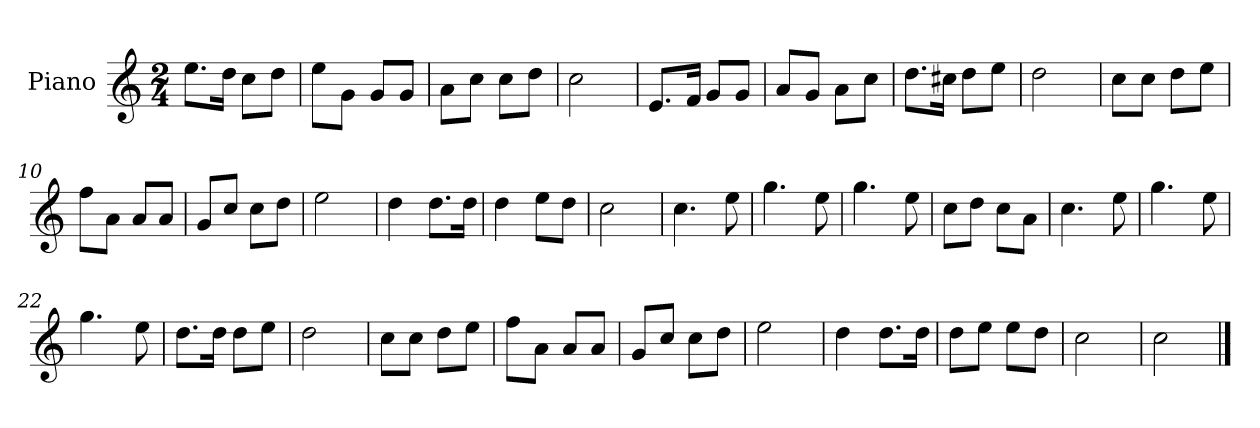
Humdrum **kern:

**kern
*part1
*staff1
*I"Piano
*I'Pno
*clefG2
*k[]
*M2/4
=1
8.ee\L
16dd\Jk
8cc\L
8dd\J
=2
8ee\L
8g\J
8g/L
8g/J
=3
8a\L
8cc\J
8cc\L
8dd\J
=4
2cc\
=5
8.e/L
16f/Jk
8g/L
8g/J
=6
8a/L
8g/J
8a\L
8cc\J
=7
8.dd\L
16cc#X\Jk
8dd\L
8ee\J
=8
2dd\
=9
8cc\L
8cc\J
8dd\L
8ee\J
=10
8ff\L
8a\J
8a/L
8a/J
=11
8g/L
8cc/J
8cc\L
8dd\J
=12
2ee\
=13
4dd\
8.dd\L
16dd\Jk
=14
4dd\
8ee\L
8dd\J
=15
2cc\
=16
4.cc\
8ee\
=17
4.gg\
8ee\
=18
4.gg\
8ee\
=19
8cc\L
8dd\J
8cc\L
8a\J
=20
4.cc\
8ee\
=21
4.gg\
8ee\
=22
4.gg\
8ee\
=23
8.dd\L
16dd\Jk
8dd\L
8ee\J
=24
2dd\
=25
8cc\L
8cc\J
8dd\L
8ee\J
=26
8ff\L
8a\J
8a/L
8a/J
=27
8g/L
8cc/J
8cc\L
8dd\J
=28
2ee\
=29
4dd\
8.dd\L
16dd\Jk
=30
8dd\L
8ee\J
8ee\L
8dd\J
=31
2cc\
=32
2cc\
==
*-
